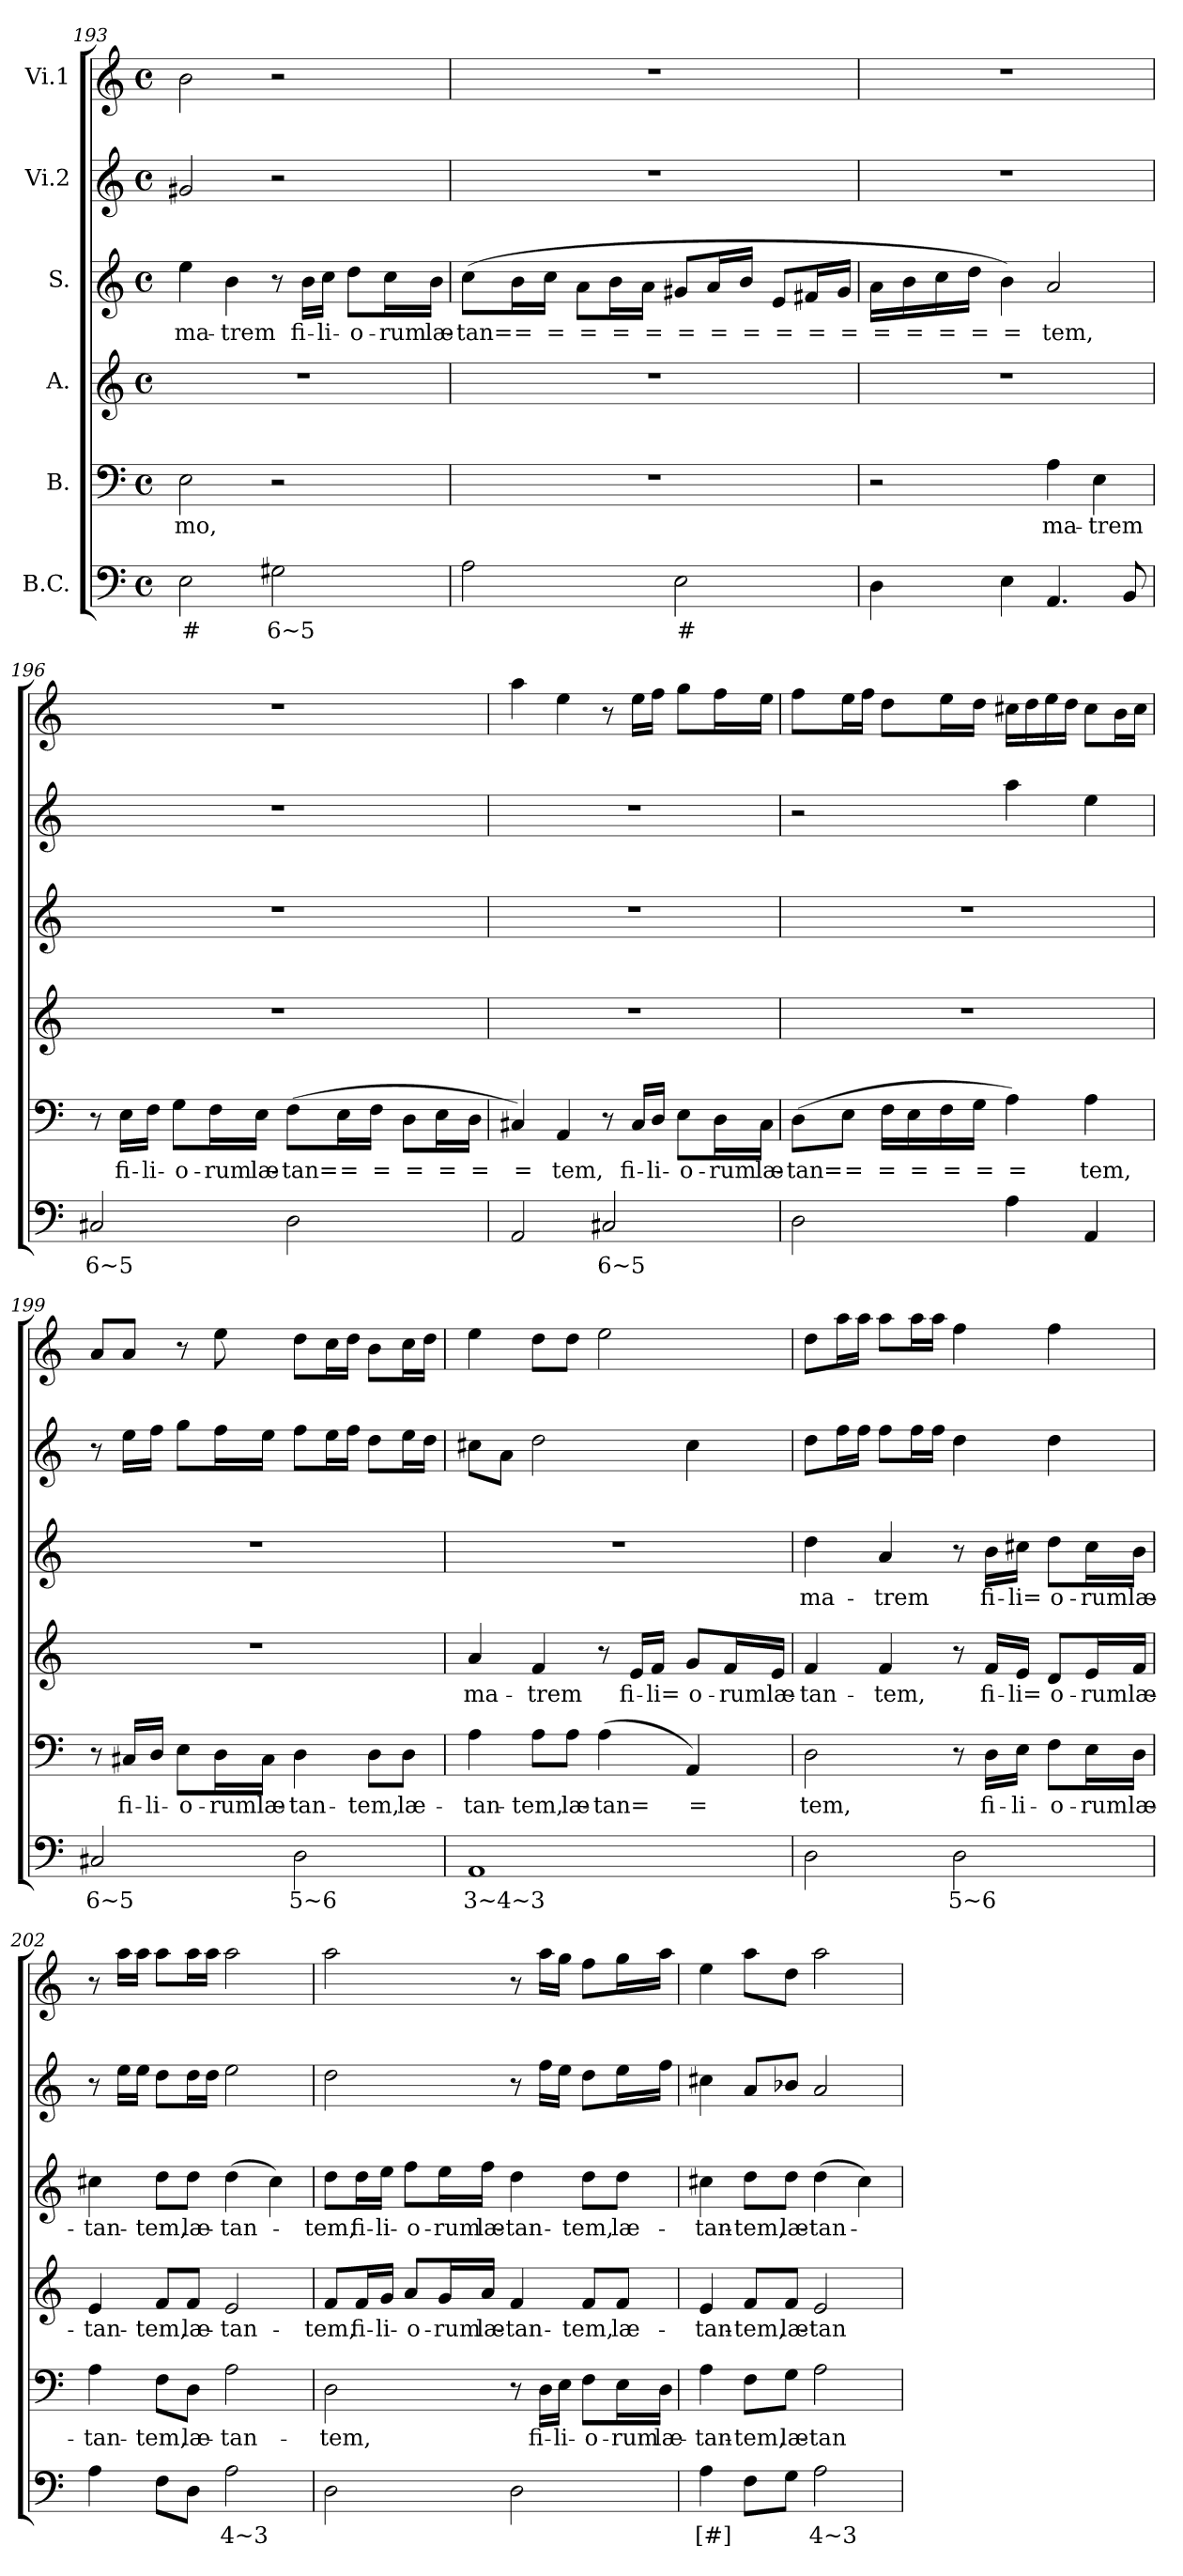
**kern	**text	**kern	**text	**kern	**text	**kern	**text	**kern	**kern
*part6	*part6	*part5	*part5	*part4	*part4	*part3	*part3	*part2	*part1
*staff6	*staff6	*staff5	*staff5	*staff4	*staff4	*staff3	*staff3	*staff2	*staff1
*I"B.C.	*	*I"B.	*	*I"A.	*	*I"S.	*	*I"Vi.2	*I"Vi.1
*clefF4	*	*clefF4	*	*clefG2	*	*clefG2	*	*clefG2	*clefG2
*k[]	*	*k[]	*	*k[]	*	*k[]	*	*k[]	*k[]
*C:	*	*C:	*	*C:	*	*C:	*	*C:	*C:
*M4/4	*	*M4/4	*	*M4/4	*	*M4/4	*	*M4/4	*M4/4
*met(c)	*	*met(c)	*	*met(c)	*	*met(c)	*	*met(c)	*met(c)
=193	=193	=193	=193	=193	=193	=193	=193	=193	=193
!	!LO:LY:b	!	!LO:LY:b	!	!	!	!LO:LY:b	!	!
2E\	#	2E\	mo,	1r	.	4ee\	ma-	2g#X/	2b\
!	!	!	!	!	!	!	!LO:LY:b	!	!
.	.	.	.	.	.	4b\	-trem	.	.
!	!LO:LY:b	!	!	!	!	!	!	!	!
2G#X\	6~5	2r	.	.	.	8r	.	2r	2r
!	!	!	!	!	!	!	!LO:LY:b	!	!
.	.	.	.	.	.	16b\LL	fi-	.	.
!	!	!	!	!	!	!	!LO:LY:b	!	!
.	.	.	.	.	.	16cc\JJ	-li-	.	.
!	!	!	!	!	!	!	!LO:LY:b	!	!
.	.	.	.	.	.	8dd\L	-o-	.	.
!	!	!	!	!	!	!	!LO:LY:b	!	!
.	.	.	.	.	.	16cc\L	-rum	.	.
!	!	!	!	!	!	!	!LO:LY:b	!	!
.	.	.	.	.	.	16b\JJ	læ-	.	.
!!LO:LB:g=z
=194	=194	=194	=194	=194	=194	=194	=194	=194	=194
!	!	!	!	!	!	!	!LO:LY:b	!	!
2A\	.	1r	.	1r	.	(<8cc\L	-tan=	1r	1r
!	!	!	!	!	!	!	!LO:LY:b	!	!
.	.	.	.	.	.	16b\L	=	.	.
!	!	!	!	!	!	!	!LO:LY:b	!	!
.	.	.	.	.	.	16cc\JJ	=	.	.
!	!	!	!	!	!	!	!LO:LY:b	!	!
.	.	.	.	.	.	8a\L	=	.	.
!	!	!	!	!	!	!	!LO:LY:b	!	!
.	.	.	.	.	.	16b\L	=	.	.
!	!	!	!	!	!	!	!LO:LY:b	!	!
.	.	.	.	.	.	16a\JJ	=	.	.
!	!LO:LY:b	!	!	!	!	!	!LO:LY:b	!	!
2E\	#	.	.	.	.	8g#X/L	=	.	.
!	!	!	!	!	!	!	!LO:LY:b	!	!
.	.	.	.	.	.	16a/L	=	.	.
!	!	!	!	!	!	!	!LO:LY:b	!	!
.	.	.	.	.	.	16b/JJ	=	.	.
!	!	!	!	!	!	!	!LO:LY:b	!	!
.	.	.	.	.	.	8e/L	=	.	.
!	!	!	!	!	!	!	!LO:LY:b	!	!
.	.	.	.	.	.	16f#X/L	=	.	.
!	!	!	!	!	!	!	!LO:LY:b	!	!
.	.	.	.	.	.	16g#/JJ	=	.	.
=195	=195	=195	=195	=195	=195	=195	=195	=195	=195
!	!	!	!	!	!	!	!LO:LY:b	!	!
4D\	.	2r	.	1r	.	16a\LL	=	1r	1r
!	!	!	!	!	!	!	!LO:LY:b	!	!
.	.	.	.	.	.	16b\	=	.	.
!	!	!	!	!	!	!	!LO:LY:b	!	!
.	.	.	.	.	.	16cc\	=	.	.
!	!	!	!	!	!	!	!LO:LY:b	!	!
.	.	.	.	.	.	16dd\JJ	=	.	.
!	!	!	!	!	!	!	!LO:LY:b	!	!
4E\	.	.	.	.	.	4b\)	=	.	.
!	!	!	!LO:LY:b	!	!	!	!LO:LY:b	!	!
4.AA/	.	4A\	ma-	.	.	2a/	tem,	.	.
!	!	!	!LO:LY:b	!	!	!	!	!	!
.	.	4E\	-trem	.	.	.	.	.	.
8BB/	.	.	.	.	.	.	.	.	.
=196	=196	=196	=196	=196	=196	=196	=196	=196	=196
!	!LO:LY:b	!	!	!	!	!	!	!	!
2C#X/	6~5	8r	.	1r	.	1r	.	1r	1r
!	!	!	!LO:LY:b	!	!	!	!	!	!
.	.	16E\LL	fi-	.	.	.	.	.	.
!	!	!	!LO:LY:b	!	!	!	!	!	!
.	.	16F\JJ	-li-	.	.	.	.	.	.
!	!	!	!LO:LY:b	!	!	!	!	!	!
.	.	8G\L	-o-	.	.	.	.	.	.
!	!	!	!LO:LY:b	!	!	!	!	!	!
.	.	16F\L	-rum	.	.	.	.	.	.
!	!	!	!LO:LY:b	!	!	!	!	!	!
.	.	16E\JJ	læ-	.	.	.	.	.	.
!	!	!	!LO:LY:b	!	!	!	!	!	!
2D\	.	(>8F\L	-tan=	.	.	.	.	.	.
!	!	!	!LO:LY:b	!	!	!	!	!	!
.	.	16E\L	=	.	.	.	.	.	.
!	!	!	!LO:LY:b	!	!	!	!	!	!
.	.	16F\JJ	=	.	.	.	.	.	.
!	!	!	!LO:LY:b	!	!	!	!	!	!
.	.	8D\L	=	.	.	.	.	.	.
!	!	!	!LO:LY:b	!	!	!	!	!	!
.	.	16E\L	=	.	.	.	.	.	.
!	!	!	!LO:LY:b	!	!	!	!	!	!
.	.	16D\JJ	=	.	.	.	.	.	.
!!LO:PB:g=z
=197	=197	=197	=197	=197	=197	=197	=197	=197	=197
!	!	!	!LO:LY:b	!	!	!	!	!	!
2AA/	.	4C#X/)	=	1r	.	1r	.	1r	4aa\
!	!	!	!LO:LY:b	!	!	!	!	!	!
.	.	4AA/	tem,	.	.	.	.	.	4ee\
!	!LO:LY:b	!	!	!	!	!	!	!	!
2C#X/	6~5	8r	.	.	.	.	.	.	8r
!	!	!	!LO:LY:b	!	!	!	!	!	!
.	.	16C#/LL	fi-	.	.	.	.	.	16ee\LL
!	!	!	!LO:LY:b	!	!	!	!	!	!
.	.	16D/JJ	-li-	.	.	.	.	.	16ff\JJ
!	!	!	!LO:LY:b	!	!	!	!	!	!
.	.	8E\L	-o-	.	.	.	.	.	8gg\L
!	!	!	!LO:LY:b	!	!	!	!	!	!
.	.	16D\L	-rum	.	.	.	.	.	16ff\L
!	!	!	!LO:LY:b	!	!	!	!	!	!
.	.	16C#\JJ	læ-	.	.	.	.	.	16ee\JJ
=198	=198	=198	=198	=198	=198	=198	=198	=198	=198
!	!	!	!LO:LY:b	!	!	!	!	!	!
2D\	.	(>8D\L	-tan=	1r	.	1r	.	2r	8ff\L
!	!	!	!LO:LY:b	!	!	!	!	!	!
.	.	8E\J	=	.	.	.	.	.	16ee\L
.	.	.	.	.	.	.	.	.	16ff\JJ
!	!	!	!LO:LY:b	!	!	!	!	!	!
.	.	16F\LL	=	.	.	.	.	.	8dd\L
!	!	!	!LO:LY:b	!	!	!	!	!	!
.	.	16E\	=	.	.	.	.	.	.
!	!	!	!LO:LY:b	!	!	!	!	!	!
.	.	16F\	=	.	.	.	.	.	16ee\L
!	!	!	!LO:LY:b	!	!	!	!	!	!
.	.	16G\JJ	=	.	.	.	.	.	16dd\JJ
!	!	!	!LO:LY:b	!	!	!	!	!	!
4A\	.	4A\)	=	.	.	.	.	4aa\	16cc#X\LL
.	.	.	.	.	.	.	.	.	16dd\
.	.	.	.	.	.	.	.	.	16ee\
.	.	.	.	.	.	.	.	.	16dd\JJ
!	!	!	!LO:LY:b	!	!	!	!	!	!
4AA/	.	4A\	tem,	.	.	.	.	4ee\	8cc#\L
.	.	.	.	.	.	.	.	.	16b\L
.	.	.	.	.	.	.	.	.	16cc#\JJ
=199	=199	=199	=199	=199	=199	=199	=199	=199	=199
!	!LO:LY:b	!	!	!	!	!	!	!	!
2C#X/	6~5	8r	.	1r	.	1r	.	8r	8a/L
!	!	!	!LO:LY:b	!	!	!	!	!	!
.	.	16C#X/LL	fi-	.	.	.	.	16ee\LL	8a/J
!	!	!	!LO:LY:b	!	!	!	!	!	!
.	.	16D/JJ	-li-	.	.	.	.	16ff\JJ	.
!	!	!	!LO:LY:b	!	!	!	!	!	!
.	.	8E\L	-o-	.	.	.	.	8gg\L	8r
!	!	!	!LO:LY:b	!	!	!	!	!	!
.	.	16D\L	-rum	.	.	.	.	16ff\L	8ee\
!	!	!	!LO:LY:b	!	!	!	!	!	!
.	.	16C#\JJ	læ-	.	.	.	.	16ee\JJ	.
!	!LO:LY:b	!	!LO:LY:b	!	!	!	!	!	!
2D\	5~6	4D\	-tan-	.	.	.	.	8ff\L	8dd\L
.	.	.	.	.	.	.	.	16ee\L	16cc\L
.	.	.	.	.	.	.	.	16ff\JJ	16dd\JJ
!	!	!	!LO:LY:b	!	!	!	!	!	!
.	.	8D\L	-tem,	.	.	.	.	8dd\L	8b\L
!	!	!	!LO:LY:b	!	!	!	!	!	!
.	.	8D\J	læ-	.	.	.	.	16ee\L	16cc\L
.	.	.	.	.	.	.	.	16dd\JJ	16dd\JJ
!!LO:LB:g=z
=200	=200	=200	=200	=200	=200	=200	=200	=200	=200
!	!LO:LY:b	!	!LO:LY:b	!	!LO:LY:b	!	!	!	!
1AA	3~4~3	4A\	-tan-	4a/	ma-	1r	.	8cc#X\L	4ee\
.	.	.	.	.	.	.	.	8a\J	.
!	!	!	!LO:LY:b	!	!LO:LY:b	!	!	!	!
.	.	8A\L	-tem,	4f/	-trem	.	.	2dd\	8dd\L
!	!	!	!LO:LY:b	!	!	!	!	!	!
.	.	8A\J	læ-	.	.	.	.	.	8dd\J
!	!	!	!LO:LY:b	!	!	!	!	!	!
.	.	(>4A\	-tan=	8r	.	.	.	.	2ee\
!	!	!	!	!	!LO:LY:b	!	!	!	!
.	.	.	.	16e/LL	fi-	.	.	.	.
!	!	!	!	!	!LO:LY:b	!	!	!	!
.	.	.	.	16f/JJ	-li=	.	.	.	.
!	!	!	!LO:LY:b	!	!LO:LY:b	!	!	!	!
.	.	4AA/)	=	8g/L	o-	.	.	4cc#\	.
!	!	!	!	!	!LO:LY:b	!	!	!	!
.	.	.	.	16f/L	-rum	.	.	.	.
!	!	!	!	!	!LO:LY:b	!	!	!	!
.	.	.	.	16e/JJ	læ-	.	.	.	.
=201	=201	=201	=201	=201	=201	=201	=201	=201	=201
!	!	!	!LO:LY:b	!	!LO:LY:b	!	!LO:LY:b	!	!
2D\	.	2D\	tem,	4f/	-tan-	4dd\	ma-	8dd\L	8dd\L
.	.	.	.	.	.	.	.	16ff\L	16aa\L
.	.	.	.	.	.	.	.	16ff\JJ	16aa\JJ
!	!	!	!	!	!LO:LY:b	!	!LO:LY:b	!	!
.	.	.	.	4f/	-tem,	4a/	-trem	8ff\L	8aa\L
.	.	.	.	.	.	.	.	16ff\L	16aa\L
.	.	.	.	.	.	.	.	16ff\JJ	16aa\JJ
!	!LO:LY:b	!	!	!	!	!	!	!	!
2D\	5~6	8r	.	8r	.	8r	.	4dd\	4ff\
!	!	!	!LO:LY:b	!	!LO:LY:b	!	!LO:LY:b	!	!
.	.	16D\LL	fi-	16f/LL	fi-	16b\LL	fi-	.	.
!	!	!	!LO:LY:b	!	!LO:LY:b	!	!LO:LY:b	!	!
.	.	16E\JJ	-li-	16e/JJ	-li=	16cc#X\JJ	-li=	.	.
!	!	!	!LO:LY:b	!	!LO:LY:b	!	!LO:LY:b	!	!
.	.	8F\L	-o-	8d/L	o-	8dd\L	o-	4dd\	4ff\
!	!	!	!LO:LY:b	!	!LO:LY:b	!	!LO:LY:b	!	!
.	.	16E\L	-rum	16e/L	-rum	16cc#\L	-rum	.	.
!	!	!	!LO:LY:b	!	!LO:LY:b	!	!LO:LY:b	!	!
.	.	16D\JJ	læ-	16f/JJ	læ-	16b\JJ	læ-	.	.
=202	=202	=202	=202	=202	=202	=202	=202	=202	=202
!	!	!	!LO:LY:b	!	!LO:LY:b	!	!LO:LY:b	!	!
4A\	.	4A\	-tan-	4e/	-tan-	4cc#X\	-tan-	8r	8r
.	.	.	.	.	.	.	.	16ee\LL	16aa\LL
.	.	.	.	.	.	.	.	16ee\JJ	16aa\JJ
!	!	!	!LO:LY:b	!	!LO:LY:b	!	!LO:LY:b	!	!
8F\L	.	8F\L	-tem,	8f/L	-tem,	8dd\L	-tem,	8dd\L	8aa\L
!	!	!	!LO:LY:b	!	!LO:LY:b	!	!LO:LY:b	!	!
8D\J	.	8D\J	læ-	8f/J	læ-	8dd\J	læ-	16dd\L	16aa\L
.	.	.	.	.	.	.	.	16dd\JJ	16aa\JJ
!	!LO:LY:b	!	!LO:LY:b	!	!LO:LY:b	!	!LO:LY:b	!	!
2A\	4~3	2A\	-tan-	2e/	-tan-	(>4dd\	-tan-	2ee\	2aa\
.	.	.	.	.	.	4cc#\)	.	.	.
!!LO:PB:g=z
=203	=203	=203	=203	=203	=203	=203	=203	=203	=203
!	!	!	!LO:LY:b	!	!LO:LY:b	!	!LO:LY:b	!	!
2D\	.	2D\	-tem,	8f/L	-tem,	8dd\L	-tem,	2dd\	2aa\
!	!	!	!	!	!LO:LY:b	!	!LO:LY:b	!	!
.	.	.	.	16f/L	fi-	16dd\L	fi-	.	.
!	!	!	!	!	!LO:LY:b	!	!LO:LY:b	!	!
.	.	.	.	16g/JJ	-li-	16ee\JJ	-li-	.	.
!	!	!	!	!	!LO:LY:b	!	!LO:LY:b	!	!
.	.	.	.	8a/L	-o-	8ff\L	-o-	.	.
!	!	!	!	!	!LO:LY:b	!	!LO:LY:b	!	!
.	.	.	.	16g/L	-rum	16ee\L	-rum	.	.
!	!	!	!	!	!LO:LY:b	!	!LO:LY:b	!	!
.	.	.	.	16a/JJ	læ-	16ff\JJ	læ-	.	.
!	!	!	!	!	!LO:LY:b	!	!LO:LY:b	!	!
2D\	.	8r	.	4f/	-tan-	4dd\	-tan-	8r	8r
!	!	!	!LO:LY:b	!	!	!	!	!	!
.	.	16D\LL	fi-	.	.	.	.	16ff\LL	16aa\LL
!	!	!	!LO:LY:b	!	!	!	!	!	!
.	.	16E\JJ	-li-	.	.	.	.	16ee\JJ	16gg\JJ
!	!	!	!LO:LY:b	!	!LO:LY:b	!	!LO:LY:b	!	!
.	.	8F\L	-o-	8f/L	-tem,	8dd\L	-tem,	8dd\L	8ff\L
!	!	!	!LO:LY:b	!	!LO:LY:b	!	!LO:LY:b	!	!
.	.	16E\L	-rum	8f/J	læ-	8dd\J	læ-	16ee\L	16gg\L
!	!	!	!LO:LY:b	!	!	!	!	!	!
.	.	16D\JJ	læ-	.	.	.	.	16ff\JJ	16aa\JJ
=204	=204	=204	=204	=204	=204	=204	=204	=204	=204
!	!LO:LY:b	!	!LO:LY:b	!	!LO:LY:b	!	!LO:LY:b	!	!
4A\	[#]	4A\	-tan-	4e/	-tan-	4cc#X\	-tan-	4cc#X\	4ee\
!	!	!	!LO:LY:b	!	!LO:LY:b	!	!LO:LY:b	!	!
8F\L	.	8F\L	-tem,	8f/L	-tem,	8dd\L	-tem,	8a/L	8aa\L
!	!	!	!LO:LY:b	!	!LO:LY:b	!	!LO:LY:b	!	!
8G\J	.	8G\J	læ-	8f/J	læ-	8dd\J	læ-	8b-X/J	8dd\J
!	!LO:LY:b	!	!LO:LY:b	!	!LO:LY:b	!	!LO:LY:b	!	!
2A\	4~3	2A\	-tan-	2e/	-tan-	(>4dd\	-tan-	2a/	2aa\
.	.	.	.	.	.	4cc#\)	.	.	.
=	=	=	=	=	=	=	=	=	=
*-	*-	*-	*-	*-	*-	*-	*-	*-	*-
